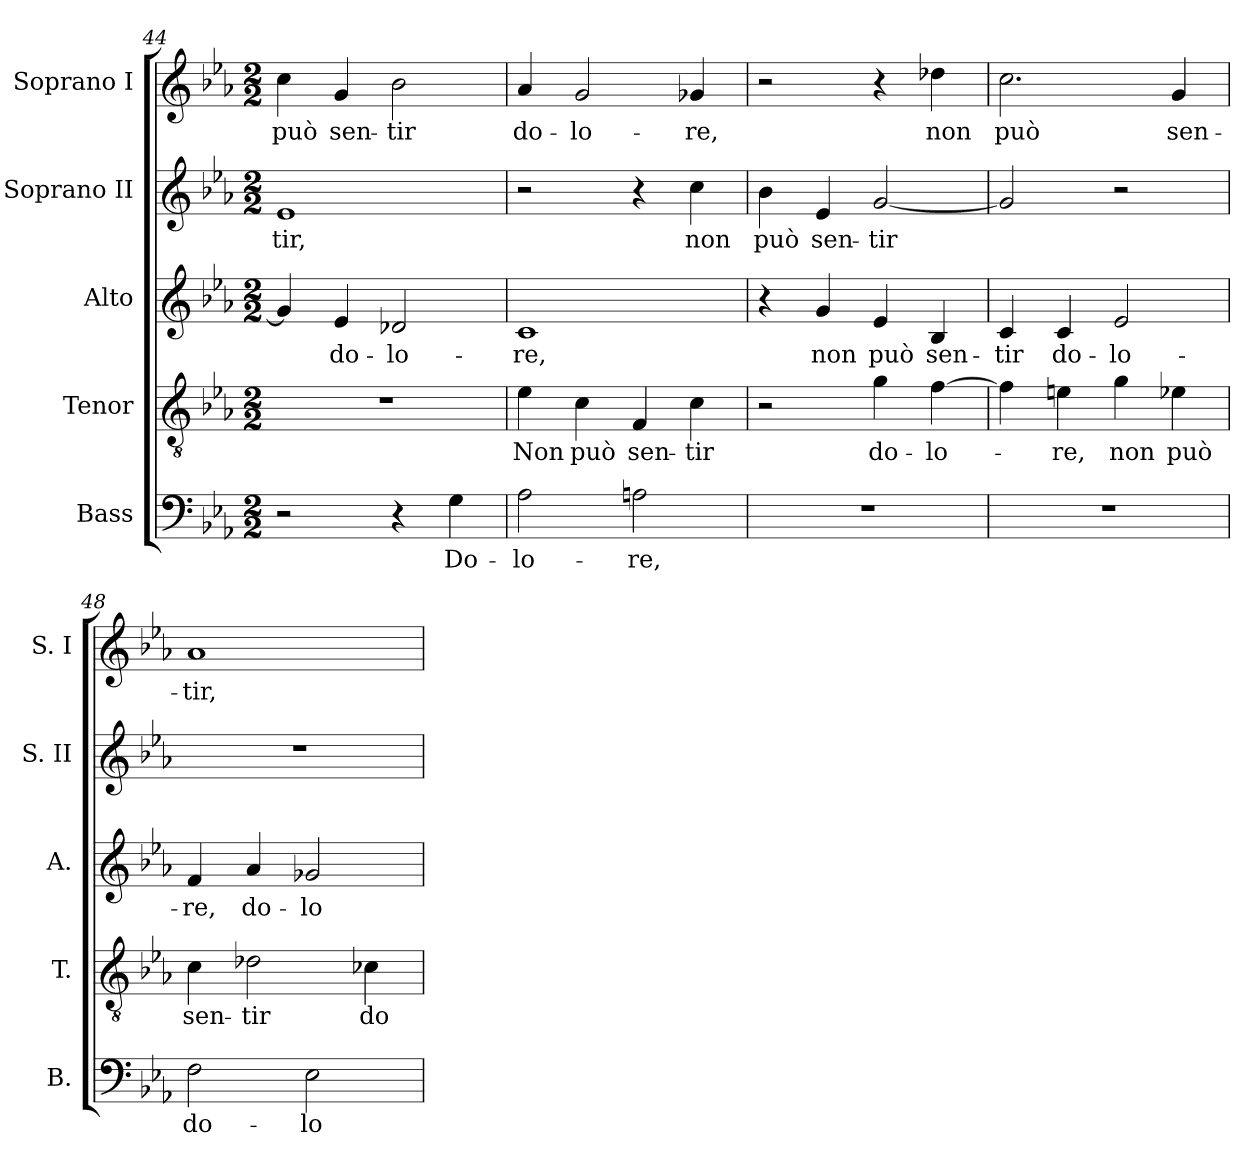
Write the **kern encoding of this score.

**kern	**text	**kern	**text	**kern	**text	**kern	**text	**kern	**text
*part5	*part5	*part4	*part4	*part3	*part3	*part2	*part2	*part1	*part1
*staff5	*staff5	*staff4	*staff4	*staff3	*staff3	*staff2	*staff2	*staff1	*staff1
*I"Bass	*	*I"Tenor	*	*I"Alto	*	*I"Soprano II	*	*I"Soprano I	*
*I'B.	*	*I'T.	*	*I'A.	*	*I'S. II	*	*I'S. I	*
!!LO:LB:g=z
*clefF4	*	*clefGv2	*	*clefG2	*	*clefG2	*	*clefG2	*
*	*	*ITrd7c12	*	*	*	*	*	*	*
*k[b-e-a-]	*	*k[b-e-a-]	*	*k[b-e-a-]	*	*k[b-e-a-]	*	*k[b-e-a-]	*
*E-:	*	*E-:	*	*E-:	*	*E-:	*	*E-:	*
*M2/2	*	*M2/2	*	*M2/2	*	*M2/2	*	*M2/2	*
=44	=44	=44	=44	=44	=44	=44	=44	=44	=44
!	!	!	!	!	!	!	!LO:LY:b:color=#000000	!	!
!	!	!	!	!	!	!	!	!	!LO:LY:b:color=#000000
2r	.	1r	.	4gi/]	.	1e-i	-tir,	4cci\	può
!	!	!	!	!	!LO:LY:b:color=#000000	!	!	!	!
!	!	!	!	!	!	!	!	!	!LO:LY:b:color=#000000
.	.	.	.	4e-i/	do-	.	.	4gi/	sen-
!	!	!	!	!	!LO:LY:b:color=#000000	!	!	!	!
!	!	!	!	!	!	!	!	!	!LO:LY:b:color=#000000
4r	.	.	.	2d-Xi/	-lo-	.	.	2b-i\	-tir
!	!LO:LY:b:color=#000000	!	!	!	!	!	!	!	!
4Gi\	Do-	.	.	.	.	.	.	.	.
=45	=45	=45	=45	=45	=45	=45	=45	=45	=45
!	!LO:LY:b:color=#000000	!	!	!	!	!	!	!	!
!	!	!	!LO:LY:b:color=#000000	!	!	!	!	!	!
!	!	!	!	!	!LO:LY:b:color=#000000	!	!	!	!
!	!	!	!	!	!	!	!	!	!LO:LY:b:color=#000000
2A-i\	-lo-	4E-i\	Non	1ci	-re,	2r	.	4a-i/	do-
!	!	!	!LO:LY:b:color=#000000	!	!	!	!	!	!
!	!	!	!	!	!	!	!	!	!LO:LY:b:color=#000000
.	.	4Ci\	può	.	.	.	.	2gi/	-lo-
!	!LO:LY:b:color=#000000	!	!	!	!	!	!	!	!
!	!	!	!LO:LY:b:color=#000000	!	!	!	!	!	!
2Ani\	-re,	4FFi/	sen-	.	.	4r	.	.	.
!	!	!	!LO:LY:b:color=#000000	!	!	!	!	!	!
!	!	!	!	!	!	!	!LO:LY:b:color=#000000	!	!
!	!	!	!	!	!	!	!	!	!LO:LY:b:color=#000000
.	.	4Ci\	-tir	.	.	4cci\	non	4g-Xi/	-re,
=46	=46	=46	=46	=46	=46	=46	=46	=46	=46
!	!	!	!	!	!	!	!LO:LY:b:color=#000000	!	!
1r	.	2r	.	4r	.	4b-i\	può	2r	.
!	!	!	!	!	!LO:LY:b:color=#000000	!	!	!	!
!	!	!	!	!	!	!	!LO:LY:b:color=#000000	!	!
.	.	.	.	4gi/	non	4e-i/	sen-	.	.
!	!	!	!LO:LY:b:color=#000000	!	!	!	!	!	!
!	!	!	!	!	!LO:LY:b:color=#000000	!	!	!	!
!	!	!	!	!	!	!	!LO:LY:b:color=#000000	!	!
.	.	4Gi\	do-	4e-i/	può	[<2gi/	-tir	4r	.
!	!	!	!LO:LY:b:color=#000000	!	!	!	!	!	!
!	!	!	!	!	!LO:LY:b:color=#000000	!	!	!	!
!	!	!	!	!	!	!	!	!	!LO:LY:b:color=#000000
.	.	[>4Fi\	-lo-	4B-i/	sen-	.	.	4dd-Xi\	non
=47	=47	=47	=47	=47	=47	=47	=47	=47	=47
!	!	!	!	!	!LO:LY:b:color=#000000	!	!	!	!
!	!	!	!	!	!	!	!	!	!LO:LY:b:color=#000000
1r	.	4Fi\]	.	4ci/	-tir	2gi/]	.	2.cci\	può
!	!	!	!LO:LY:b:color=#000000	!	!	!	!	!	!
!	!	!	!	!	!LO:LY:b:color=#000000	!	!	!	!
.	.	4Eni\	-re,	4ci/	do-	.	.	.	.
!	!	!	!LO:LY:b:color=#000000	!	!	!	!	!	!
!	!	!	!	!	!LO:LY:b:color=#000000	!	!	!	!
.	.	4Gi\	non	2e-i/	-lo-	2r	.	.	.
!	!	!	!LO:LY:b:color=#000000	!	!	!	!	!	!
!	!	!	!	!	!	!	!	!	!LO:LY:b:color=#000000
.	.	4E-Xi\	può	.	.	.	.	4gi/	sen-
=48	=48	=48	=48	=48	=48	=48	=48	=48	=48
!	!LO:LY:b:color=#000000	!	!	!	!	!	!	!	!
!	!	!	!LO:LY:b:color=#000000	!	!	!	!	!	!
!	!	!	!	!	!LO:LY:b:color=#000000	!	!	!	!
!	!	!	!	!	!	!	!	!	!LO:LY:b:color=#000000
2Fi\	do-	4Ci\	sen-	4fi/	-re,	1r	.	1a-i	-tir,
!	!	!	!LO:LY:b:color=#000000	!	!	!	!	!	!
!	!	!	!	!	!LO:LY:b:color=#000000	!	!	!	!
.	.	2D-Xi\	-tir	4a-i/	do-	.	.	.	.
!	!LO:LY:b:color=#000000	!	!	!	!	!	!	!	!
!	!	!	!	!	!LO:LY:b:color=#000000	!	!	!	!
2E-i\	-lo-	.	.	2g-Xi/	-lo-	.	.	.	.
!	!	!	!LO:LY:b:color=#000000	!	!	!	!	!	!
.	.	4C-Xi\	do-	.	.	.	.	.	.
=	=	=	=	=	=	=	=	=	=
*-	*-	*-	*-	*-	*-	*-	*-	*-	*-
